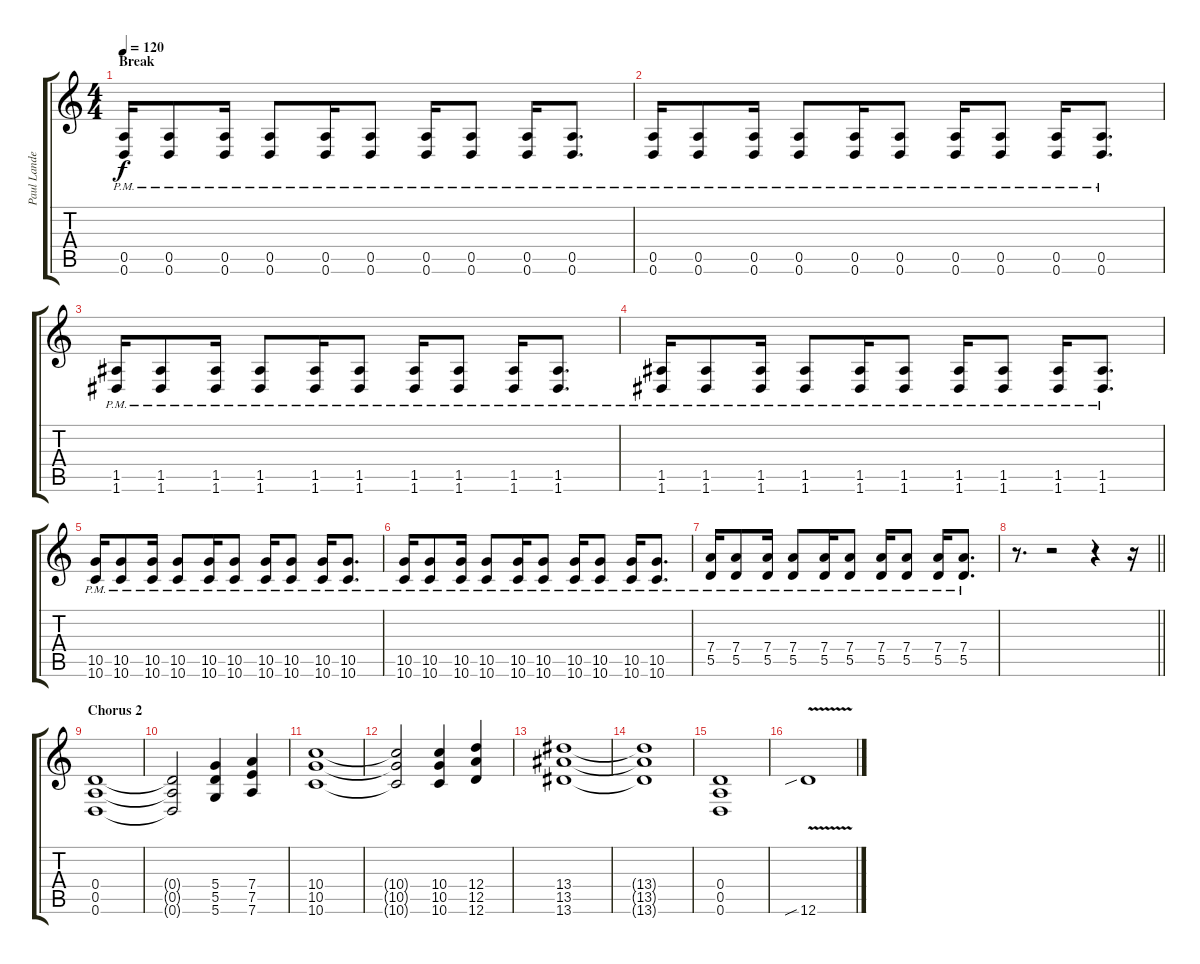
\track ("Paul Landers " "Paul Lande") {instrument distortionguitar}
\staff {score tabs}
\tuning (E4 B3 G3 D3 A2 D2) {hide}
\ts (4 4)
\section ("" "Break")
\tempo 120
\clef g2
\ks c
(0.5{pm} 0.6{pm}).16{dy f} (0.5{pm} 0.6{pm}).8 (0.5{pm} 0.6{pm}).16 (0.5{pm} 0.6{pm}).8 (0.5{pm} 0.6{pm}).16 (0.5{pm} 0.6{pm}).8 (0.5{pm} 0.6{pm}).16 (0.5{pm} 0.6{pm}).8 (0.5{pm} 0.6{pm}).16 (0.5{pm} 0.6{pm}).8{d} |
(0.5{pm} 0.6{pm}).16 (0.5{pm} 0.6{pm}).8 (0.5{pm} 0.6{pm}).16 (0.5{pm} 0.6{pm}).8 (0.5{pm} 0.6{pm}).16 (0.5{pm} 0.6{pm}).8 (0.5{pm} 0.6{pm}).16 (0.5{pm} 0.6{pm}).8 (0.5{pm} 0.6{pm}).16 (0.5{pm} 0.6{pm}).8{d} |
(1.5{pm} 1.6{pm}).16 (1.5{pm} 1.6{pm}).8 (1.5{pm} 1.6{pm}).16 (1.5{pm} 1.6{pm}).8 (1.5{pm} 1.6{pm}).16 (1.5{pm} 1.6{pm}).8 (1.5{pm} 1.6{pm}).16 (1.5{pm} 1.6{pm}).8 (1.5{pm} 1.6{pm}).16 (1.5{pm} 1.6{pm}).8{d} |
(1.5{pm} 1.6{pm}).16 (1.5{pm} 1.6{pm}).8 (1.5{pm} 1.6{pm}).16 (1.5{pm} 1.6{pm}).8 (1.5{pm} 1.6{pm}).16 (1.5{pm} 1.6{pm}).8 (1.5{pm} 1.6{pm}).16 (1.5{pm} 1.6{pm}).8 (1.5{pm} 1.6{pm}).16 (1.5{pm} 1.6{pm}).8{d} |
(10.5{pm} 10.6{pm}).16 (10.5{pm} 10.6{pm}).8 (10.5{pm} 10.6{pm}).16 (10.5{pm} 10.6{pm}).8 (10.5{pm} 10.6{pm}).16 (10.5{pm} 10.6{pm}).8 (10.5{pm} 10.6{pm}).16 (10.5{pm} 10.6{pm}).8 (10.5{pm} 10.6{pm}).16 (10.5{pm} 10.6{pm}).8{d} |
(10.5{pm} 10.6{pm}).16 (10.5{pm} 10.6{pm}).8 (10.5{pm} 10.6{pm}).16 (10.5{pm} 10.6{pm}).8 (10.5{pm} 10.6{pm}).16 (10.5{pm} 10.6{pm}).8 (10.5{pm} 10.6{pm}).16 (10.5{pm} 10.6{pm}).8 (10.5{pm} 10.6{pm}).16 (10.5{pm} 10.6{pm}).8{d} |
(7.4{pm} 5.5{pm}).16 (7.4{pm} 5.5{pm}).8 (7.4{pm} 5.5{pm}).16 (7.4{pm} 5.5{pm}).8 (7.4{pm} 5.5{pm}).16 (7.4{pm} 5.5{pm}).8 (7.4{pm} 5.5{pm}).16 (7.4{pm} 5.5{pm}).8 (7.4{pm} 5.5{pm}).16 (7.4{pm} 5.5{pm}).8{d} |
\barLineRight lightlight
r.8{d} r.2 r.4 r.16 |
\section ("" "Chorus 2")
(0.4 0.5 0.6).1 |
(0.4{t} 0.5{t} 0.6{t}).2 (5.4 5.5 5.6).4 (7.4 7.5 7.6).4 |
(10.4 10.5 10.6).1 |
(10.4{t} 10.5{t} 10.6{t}).2 (10.4 10.5 10.6).4 (12.4 12.5 12.6).4 |
(13.4 13.5 13.6).1 |
(13.4{t} 13.5{t} 13.6{t}).1 |
(0.4 0.5 0.6).1 |
12.6{v sib}.1
